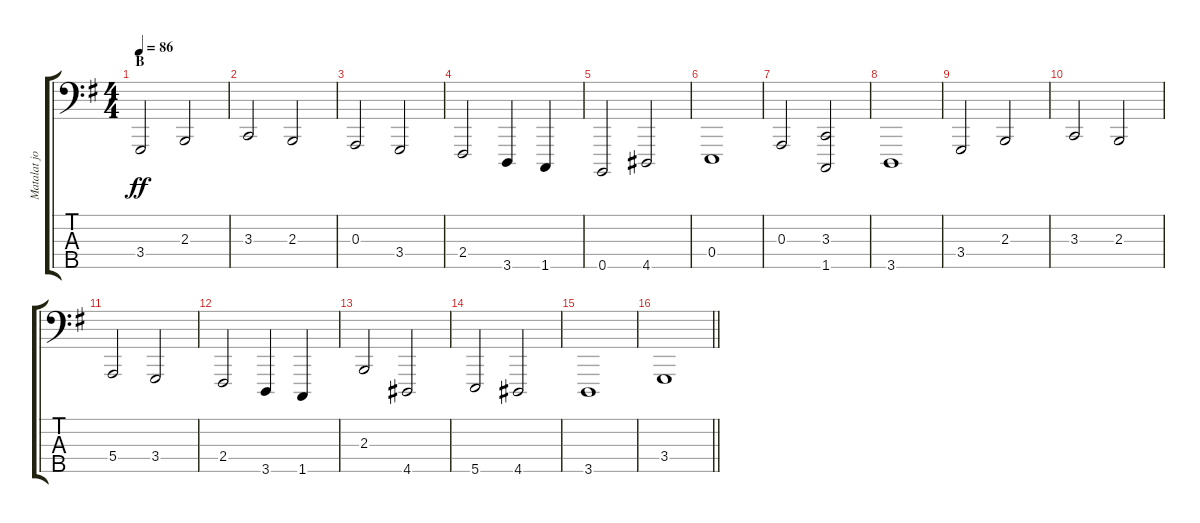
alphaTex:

\track ("Matalat jouset" "Matalat jo") {instrument synthstrings2}
\staff {score tabs}
\tuning (G2 D2 A1 E1 B0) {hide}
\ts (4 4)
\section ("" "B")
\tempo 86
\clef f4
\ks g
3.4.2{dy ff} 2.3.2 |
3.3.2 2.3.2 |
0.3.2 3.4.2 |
2.4.2 3.5.4 1.5.4 |
0.5.2 4.5.2 |
0.4.1 |
0.3.2 (3.3 1.5).2 |
3.5.1 |
3.4.2 2.3.2 |
3.3.2 2.3.2 |
5.4.2 3.4.2 |
2.4.2 3.5.4 1.5.4 |
2.3.2 4.5.2 |
5.5.2 4.5.2 |
3.5.1 |
\barLineRight lightlight
3.4.1
